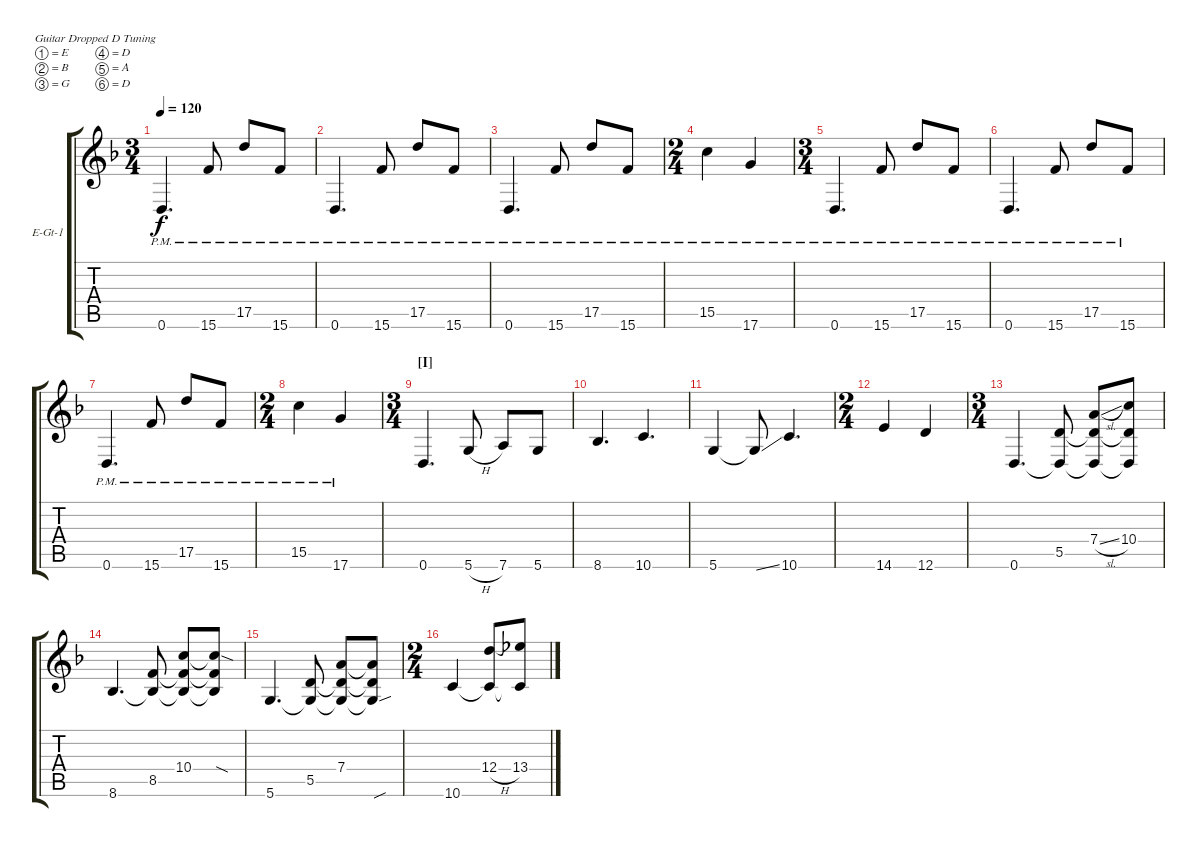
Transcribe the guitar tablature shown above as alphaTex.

\defaultSystemsLayout 4
\bracketExtendMode groupsimilarinstruments
\firstSystemTrackNameOrientation horizontal
\otherSystemsTrackNameOrientation horizontal
\track ("Electric Guitar 1" "E-Gt-1") {instrument electricguitarclean}
\staff {score tabs}
\tuning (E4 B3 G3 D3 A2 D2)
\ts (3 4)
\tempo 120
\clef g2
\ks f
0.6{pm}.4{d dy f} 15.6{pm}.8 17.5{pm}.8 15.6{pm}.8 |
0.6{pm}.4{d} 15.6{pm}.8 17.5{pm}.8 15.6{pm}.8 |
0.6{pm}.4{d} 15.6{pm}.8 17.5{pm}.8 15.6{pm}.8 |
\ts (2 4)
15.5{pm}.4 17.6{pm}.4 |
\ts (3 4)
0.6{pm}.4{d} 15.6{pm}.8 17.5{pm}.8 15.6{pm}.8 |
0.6{pm}.4{d} 15.6{pm}.8 17.5{pm}.8 15.6{pm}.8 |
0.6{pm}.4{d} 15.6{pm}.8 17.5{pm}.8 15.6{pm}.8 |
\ts (2 4)
15.5{pm}.4 17.6{pm}.4 |
\ts (3 4)
\section ("I" "")
0.6.4{d} 5.6{h}.8 7.6.8 5.6.8 |
8.6.4{d} 10.6.4{d} |
5.6.4 5.6{ss t}.8 10.6.4{d} |
\ts (2 4)
14.6.4 12.6.4 |
\ts (3 4)
0.6.4{d} (5.5 0.6{t}).8 (7.4{sl} 5.5{t} 0.6{t}).8 (10.4 5.5{t} 0.6{t}).8 |
8.6.4{d} (8.5 8.6{t}).8 (10.4 8.5{t} 8.6{t}).8 (10.4{sod t} 8.5{t} 8.6{t}).8 |
5.6.4{d} (5.5 5.6{t}).8 (7.4 5.5{t} 5.6{t}).8 (5.6{sou t} 7.4{t} 5.5{t}).8 |
\ts (2 4)
10.6.4 (12.4{h} 10.6{t}).8 (13.4 10.6{t}).8
